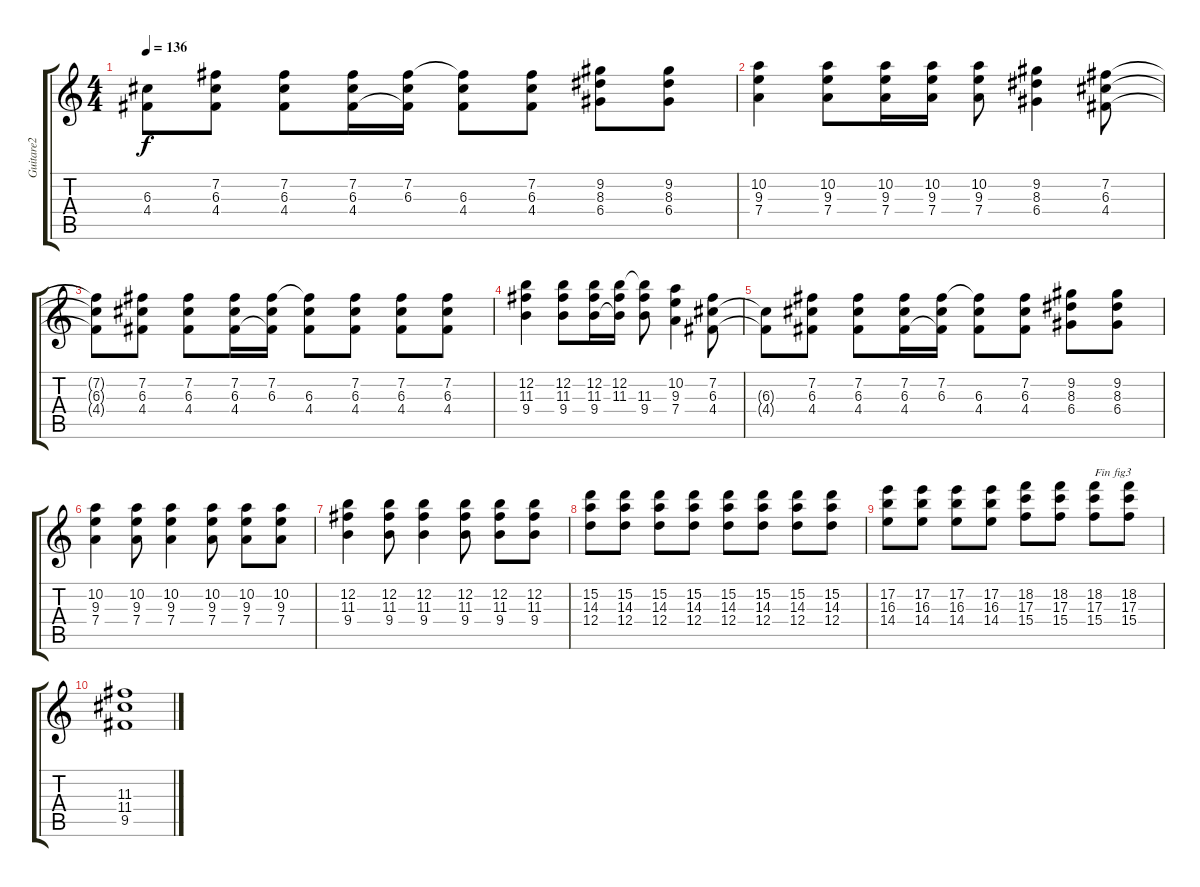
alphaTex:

\track ("Guitare2" "Guitare2") {instrument electricguitarclean}
\staff {score tabs}
\tuning (E4 B3 G3 D3 A2 E2) {hide}
\ts (4 4)
\tempo 136
\clef g2
\ks c
(6.3{t} 4.4{t}).8{dy f} (7.2 6.3 4.4).8 (7.2 6.3 4.4).8 (7.2 6.3 4.4).16 (7.2 6.3 4.4{t}).16 (7.2{t} 6.3 4.4).8 (7.2 6.3 4.4).8 (9.2 8.3 6.4).8 (9.2 8.3 6.4).8 |
(10.2 9.3 7.4).4 (10.2 9.3 7.4).8 (10.2 9.3 7.4).16 (10.2 9.3 7.4).16 (10.2 9.3 7.4).8 (9.2 8.3 6.4).4 (7.2 6.3 4.4).8 |
(7.2{t} 6.3{t} 4.4{t}).8 (7.2 6.3 4.4).8 (7.2 6.3 4.4).8 (7.2 6.3 4.4).16 (7.2 6.3 4.4{t}).16 (7.2{t} 6.3 4.4).8 (7.2 6.3 4.4).8 (7.2 6.3 4.4).8 (7.2 6.3 4.4).8 |
(12.2 11.3 9.4).4 (12.2 11.3 9.4).8 (12.2 11.3 9.4).16 (12.2 11.3 9.4{t}).16 (12.2{t} 11.3 9.4).8 (10.2 9.3 7.4).4 (7.2 6.3 4.4).8 |
(6.3{t} 4.4{t}).8 (7.2 6.3 4.4).8 (7.2 6.3 4.4).8 (7.2 6.3 4.4).16 (7.2 6.3 4.4{t}).16 (7.2{t} 6.3 4.4).8 (7.2 6.3 4.4).8 (9.2 8.3 6.4).8 (9.2 8.3 6.4).8 |
(10.2 9.3 7.4).4 (10.2 9.3 7.4).8 (10.2 9.3 7.4).4 (10.2 9.3 7.4).8 (10.2 9.3 7.4).8 (10.2 9.3 7.4).8 |
(12.2 11.3 9.4).4 (12.2 11.3 9.4).8 (12.2 11.3 9.4).4 (12.2 11.3 9.4).8 (12.2 11.3 9.4).8 (12.2 11.3 9.4).8 |
(15.2 14.3 12.4).8 (15.2 14.3 12.4).8 (15.2 14.3 12.4).8 (15.2 14.3 12.4).8 (15.2 14.3 12.4).8 (15.2 14.3 12.4).8 (15.2 14.3 12.4).8 (15.2 14.3 12.4).8 |
(17.2 16.3 14.4).8 (17.2 16.3 14.4).8 (17.2 16.3 14.4).8 (17.2 16.3 14.4).8 (18.2 17.3 15.4).8 (18.2 17.3 15.4).8 (18.2 17.3 15.4).8{txt "Fin fig3"} (18.2 17.3 15.4).8 |
(11.3 11.4 9.5).1
